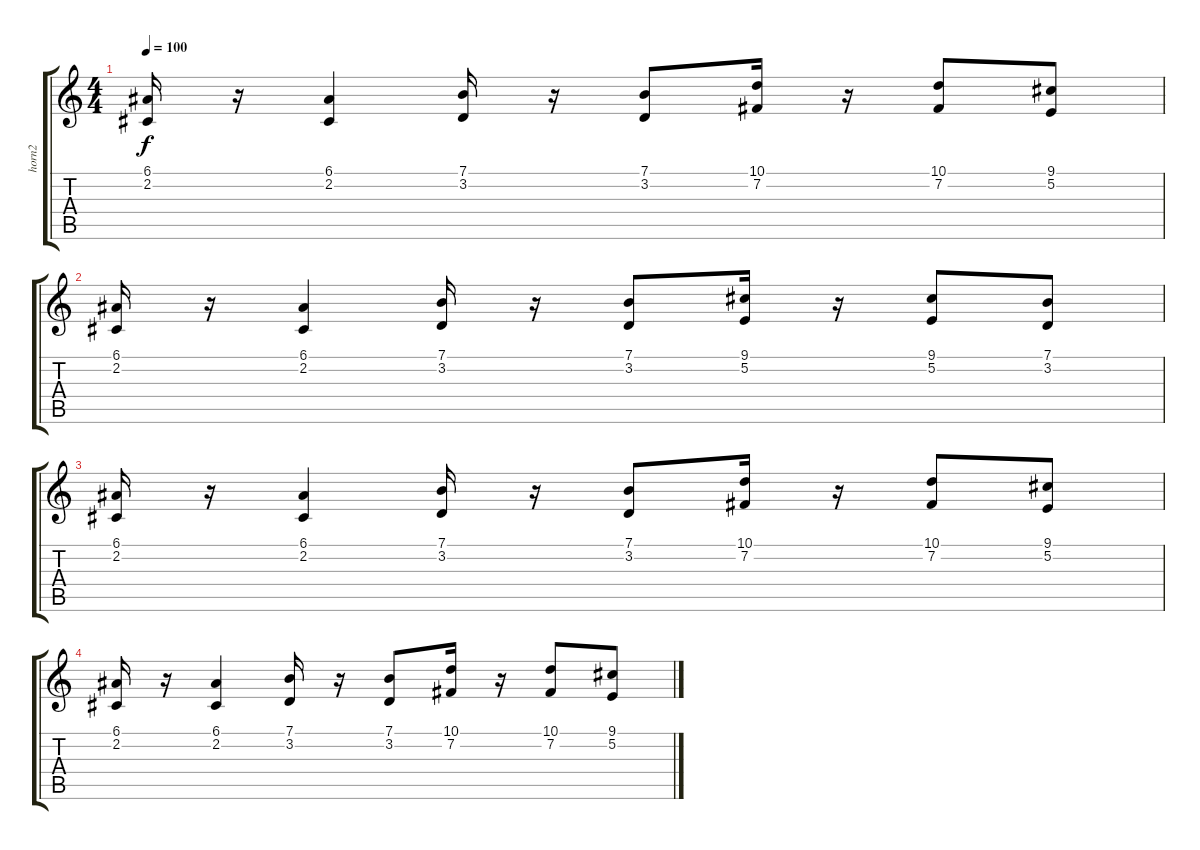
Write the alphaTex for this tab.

\track ("horn2" "horn2") {instrument brasssection}
\staff {score tabs}
\tuning (E4 B3 G3 D3 A2 E2) {hide}
\ts (4 4)
\tempo 100
\clef g2
\ks c
(6.1 2.2).16{dy f} r.16 (6.1 2.2).4 (7.1 3.2).16 r.16 (7.1 3.2).8 (10.1 7.2).16 r.16 (10.1 7.2).8 (9.1 5.2).8 |
(6.1 2.2).16 r.16 (6.1 2.2).4 (7.1 3.2).16 r.16 (7.1 3.2).8 (9.1 5.2).16 r.16 (9.1 5.2).8 (7.1 3.2).8 |
(6.1 2.2).16 r.16 (6.1 2.2).4 (7.1 3.2).16 r.16 (7.1 3.2).8 (10.1 7.2).16 r.16 (10.1 7.2).8 (9.1 5.2).8 |
(6.1 2.2).16 r.16 (6.1 2.2).4 (7.1 3.2).16 r.16 (7.1 3.2).8 (10.1 7.2).16 r.16 (10.1 7.2).8 (9.1 5.2).8
